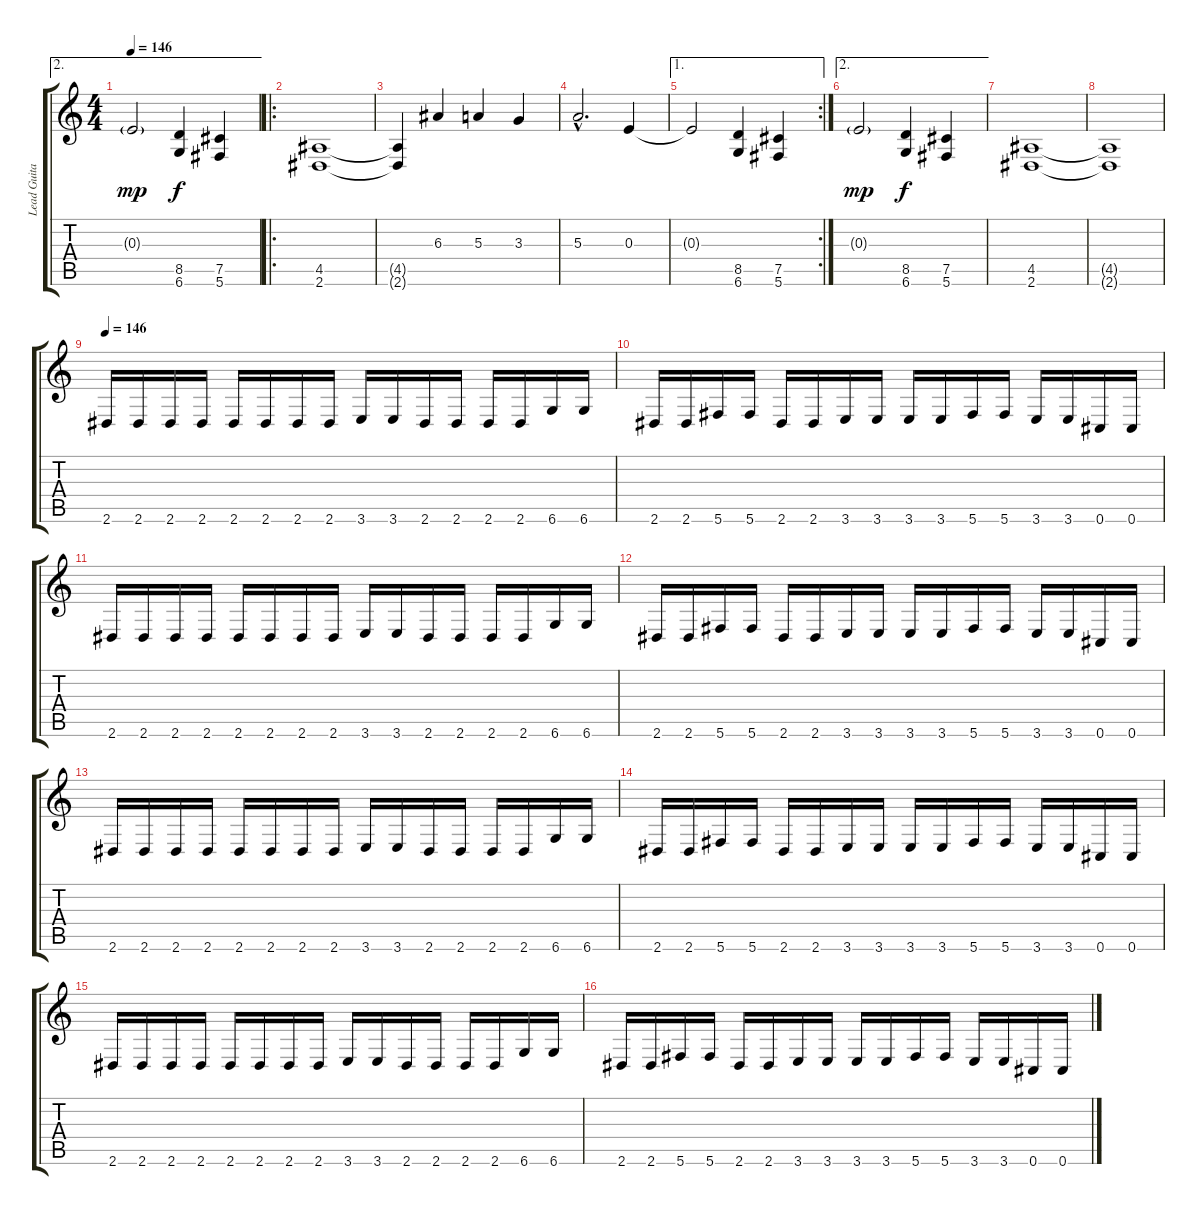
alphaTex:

\track ("Lead Guitar" "Lead Guita") {instrument distortionguitar}
\staff {score tabs}
\tuning (Db4 Ab3 E3 B2 Gb2 Db2) {hide}
\ae 2
\ts (4 4)
\tempo 146
\clef g2
\ks c
0.3{g}.2{dy mp} (8.5 6.6).4{dy f} (7.5 5.6).4 |
\ro
(4.5 2.6).1 |
(4.5{t} 2.6{t}).4 6.3.4 5.3.4 3.3.4 |
5.3{hac}.2{d} 0.3.4 |
\ae 1
\rc 2
0.3{t}.2 (8.5 6.6).4 (7.5 5.6).4 |
\ae 2
0.3{g}.2{dy mp} (8.5 6.6).4{dy f} (7.5 5.6).4 |
(4.5 2.6).1 |
(4.5{t} 2.6{t}).1 |
\tempo 146
2.6.16 2.6.16 2.6.16 2.6.16 2.6.16 2.6.16 2.6.16 2.6.16 3.6.16 3.6.16 2.6.16 2.6.16 2.6.16 2.6.16 6.6.16 6.6.16 |
2.6.16 2.6.16 5.6.16 5.6.16 2.6.16 2.6.16 3.6.16 3.6.16 3.6.16 3.6.16 5.6.16 5.6.16 3.6.16 3.6.16 0.6.16 0.6.16 |
2.6.16 2.6.16 2.6.16 2.6.16 2.6.16 2.6.16 2.6.16 2.6.16 3.6.16 3.6.16 2.6.16 2.6.16 2.6.16 2.6.16 6.6.16 6.6.16 |
2.6.16 2.6.16 5.6.16 5.6.16 2.6.16 2.6.16 3.6.16 3.6.16 3.6.16 3.6.16 5.6.16 5.6.16 3.6.16 3.6.16 0.6.16 0.6.16 |
2.6.16 2.6.16 2.6.16 2.6.16 2.6.16 2.6.16 2.6.16 2.6.16 3.6.16 3.6.16 2.6.16 2.6.16 2.6.16 2.6.16 6.6.16 6.6.16 |
2.6.16 2.6.16 5.6.16 5.6.16 2.6.16 2.6.16 3.6.16 3.6.16 3.6.16 3.6.16 5.6.16 5.6.16 3.6.16 3.6.16 0.6.16 0.6.16 |
2.6.16 2.6.16 2.6.16 2.6.16 2.6.16 2.6.16 2.6.16 2.6.16 3.6.16 3.6.16 2.6.16 2.6.16 2.6.16 2.6.16 6.6.16 6.6.16 |
2.6.16 2.6.16 5.6.16 5.6.16 2.6.16 2.6.16 3.6.16 3.6.16 3.6.16 3.6.16 5.6.16 5.6.16 3.6.16 3.6.16 0.6.16 0.6.16
